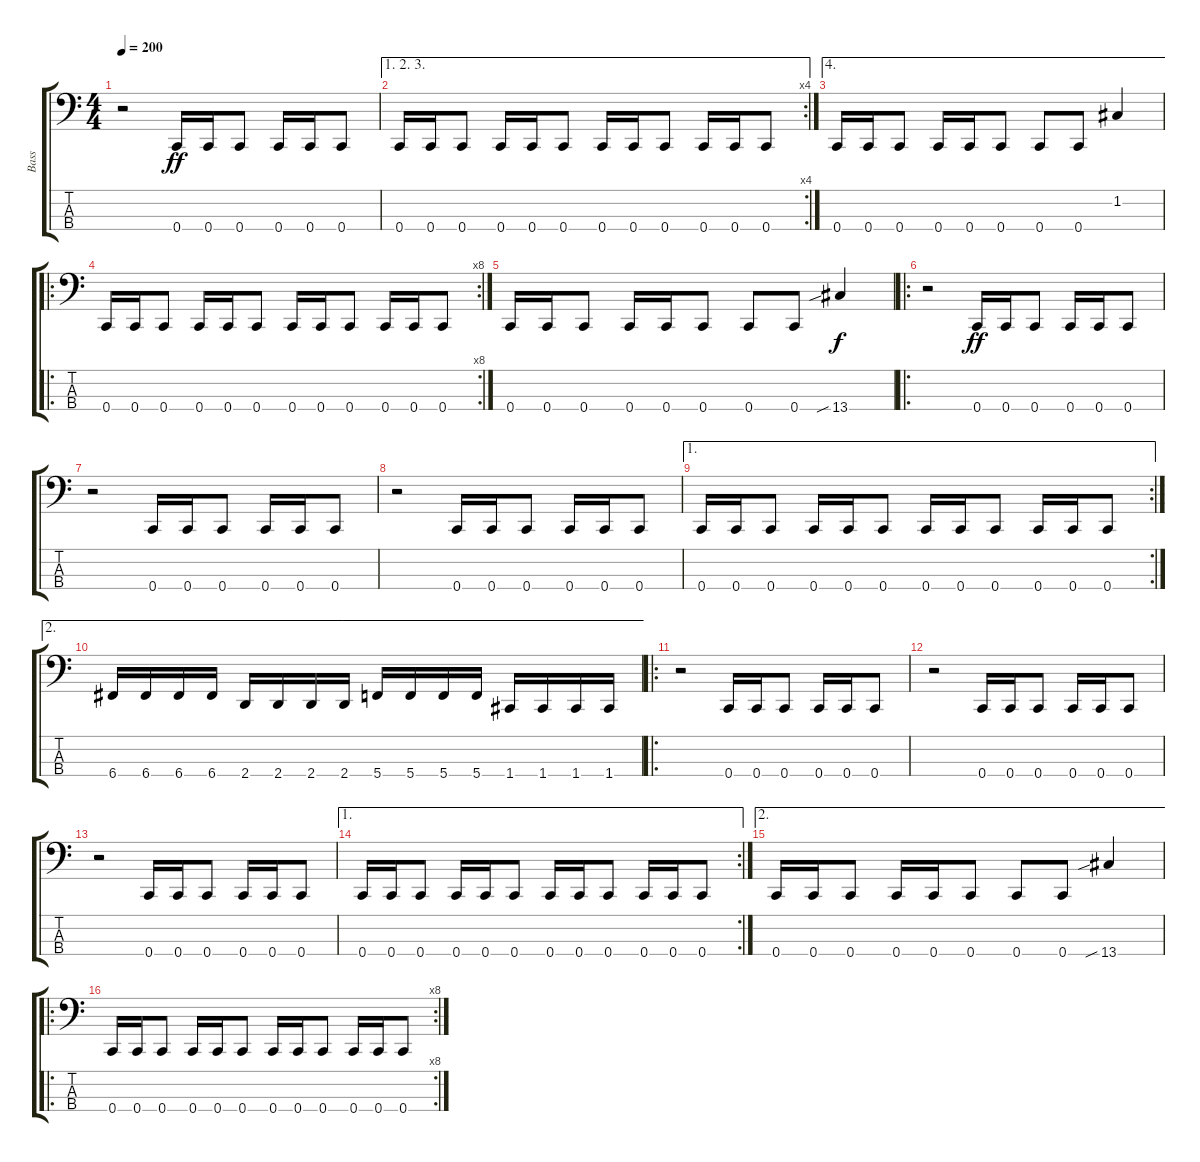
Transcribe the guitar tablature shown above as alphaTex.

\track ("Bass" "Bass") {instrument electricbassfinger}
\staff {score tabs}
\tuning (F2 C2 G1 C1) {hide}
\ts (4 4)
\tempo 200
\clef f4
\ks c
r.2{dy ff} 0.4.16 0.4.16 0.4.8 0.4.16 0.4.16 0.4.8 |
\ae (1 2 3)
\rc 4
0.4.16 0.4.16 0.4.8 0.4.16 0.4.16 0.4.8 0.4.16 0.4.16 0.4.8 0.4.16 0.4.16 0.4.8 |
\ae 4
0.4.16 0.4.16 0.4.8 0.4.16 0.4.16 0.4.8 0.4.8 0.4.8 1.2.4 |
\ro
\rc 8
0.4.16 0.4.16 0.4.8 0.4.16 0.4.16 0.4.8 0.4.16 0.4.16 0.4.8 0.4.16 0.4.16 0.4.8 |
0.4.16 0.4.16 0.4.8 0.4.16 0.4.16 0.4.8 0.4.8 0.4.8 13.4{sib}.4{dy f} |
\ro
r.2 0.4.16{dy ff} 0.4.16 0.4.8 0.4.16 0.4.16 0.4.8 |
r.2 0.4.16 0.4.16 0.4.8 0.4.16 0.4.16 0.4.8 |
r.2 0.4.16 0.4.16 0.4.8 0.4.16 0.4.16 0.4.8 |
\ae 1
\rc 2
0.4.16 0.4.16 0.4.8 0.4.16 0.4.16 0.4.8 0.4.16 0.4.16 0.4.8 0.4.16 0.4.16 0.4.8 |
\ae 2
6.4.16 6.4.16 6.4.16 6.4.16 2.4.16 2.4.16 2.4.16 2.4.16 5.4.16 5.4.16 5.4.16 5.4.16 1.4.16 1.4.16 1.4.16 1.4.16 |
\ro
r.2 0.4.16 0.4.16 0.4.8 0.4.16 0.4.16 0.4.8 |
r.2 0.4.16 0.4.16 0.4.8 0.4.16 0.4.16 0.4.8 |
r.2 0.4.16 0.4.16 0.4.8 0.4.16 0.4.16 0.4.8 |
\ae 1
\rc 2
0.4.16 0.4.16 0.4.8 0.4.16 0.4.16 0.4.8 0.4.16 0.4.16 0.4.8 0.4.16 0.4.16 0.4.8 |
\ae 2
0.4.16 0.4.16 0.4.8 0.4.16 0.4.16 0.4.8 0.4.8 0.4.8 13.4{sib}.4 |
\ro
\rc 8
0.4.16 0.4.16 0.4.8 0.4.16 0.4.16 0.4.8 0.4.16 0.4.16 0.4.8 0.4.16 0.4.16 0.4.8
